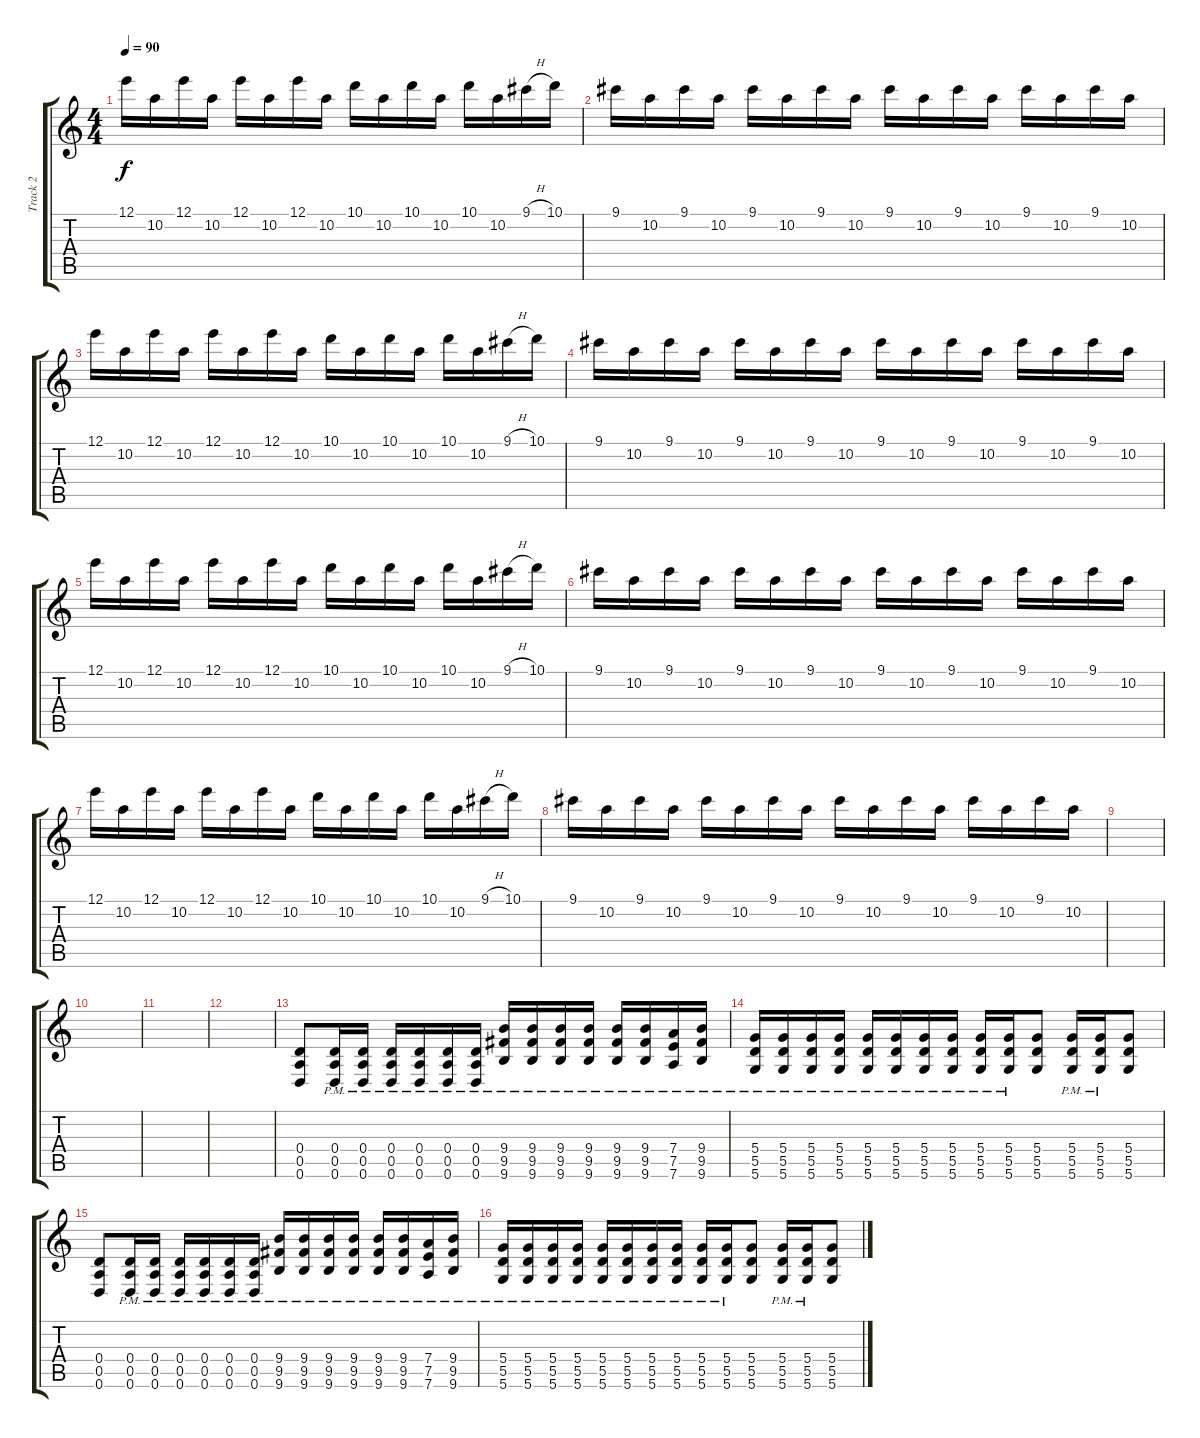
\track ("Track 2" "Track 2") {instrument electricguitarclean}
\staff {score tabs}
\tuning (E4 B3 G3 D3 A2 D2) {hide}
\ts (4 4)
\tempo 90
\clef g2
\ks c
12.1.16{dy f} 10.2.16 12.1.16 10.2.16 12.1.16 10.2.16 12.1.16 10.2.16 10.1.16 10.2.16 10.1.16 10.2.16 10.1.16 10.2.16 9.1{h}.16 10.1.16 |
9.1.16 10.2.16 9.1.16 10.2.16 9.1.16 10.2.16 9.1.16 10.2.16 9.1.16 10.2.16 9.1.16 10.2.16 9.1.16 10.2.16 9.1.16 10.2.16 |
12.1.16 10.2.16 12.1.16 10.2.16 12.1.16 10.2.16 12.1.16 10.2.16 10.1.16 10.2.16 10.1.16 10.2.16 10.1.16 10.2.16 9.1{h}.16 10.1.16 |
9.1.16 10.2.16 9.1.16 10.2.16 9.1.16 10.2.16 9.1.16 10.2.16 9.1.16 10.2.16 9.1.16 10.2.16 9.1.16 10.2.16 9.1.16 10.2.16 |
12.1.16 10.2.16 12.1.16 10.2.16 12.1.16 10.2.16 12.1.16 10.2.16 10.1.16 10.2.16 10.1.16 10.2.16 10.1.16 10.2.16 9.1{h}.16 10.1.16 |
9.1.16 10.2.16 9.1.16 10.2.16 9.1.16 10.2.16 9.1.16 10.2.16 9.1.16 10.2.16 9.1.16 10.2.16 9.1.16 10.2.16 9.1.16 10.2.16 |
12.1.16 10.2.16 12.1.16 10.2.16 12.1.16 10.2.16 12.1.16 10.2.16 10.1.16 10.2.16 10.1.16 10.2.16 10.1.16 10.2.16 9.1{h}.16 10.1.16 |
9.1.16 10.2.16 9.1.16 10.2.16 9.1.16 10.2.16 9.1.16 10.2.16 9.1.16 10.2.16 9.1.16 10.2.16 9.1.16 10.2.16 9.1.16 10.2.16 |
|
|
|
|
(0.4 0.5 0.6).8{instrument electricguitarclean} (0.4{pm} 0.5{pm} 0.6{pm}).16 (0.4{pm} 0.5{pm} 0.6{pm}).16 (0.4{pm} 0.5{pm} 0.6{pm}).16 (0.4{pm} 0.5{pm} 0.6{pm}).16 (0.4{pm} 0.5{pm} 0.6{pm}).16 (0.4{pm} 0.5{pm} 0.6{pm}).16 (9.4{pm} 9.5{pm} 9.6{pm}).16 (9.4{pm} 9.5{pm} 9.6{pm}).16 (9.4{pm} 9.5{pm} 9.6{pm}).16 (9.4{pm} 9.5{pm} 9.6{pm}).16 (9.4{pm} 9.5{pm} 9.6{pm}).16 (9.4{pm} 9.5{pm} 9.6{pm}).16 (7.4{pm} 7.5{pm} 7.6{pm}).16 (9.4{pm} 9.5{pm} 9.6{pm}).16 |
(5.4{pm} 5.5{pm} 5.6{pm}).16 (5.4{pm} 5.5{pm} 5.6{pm}).16 (5.4{pm} 5.5{pm} 5.6{pm}).16 (5.4{pm} 5.5{pm} 5.6{pm}).16 (5.4{pm} 5.5{pm} 5.6{pm}).16 (5.4{pm} 5.5{pm} 5.6{pm}).16 (5.4{pm} 5.5{pm} 5.6{pm}).16 (5.4{pm} 5.5{pm} 5.6{pm}).16 (5.4{pm} 5.5{pm} 5.6{pm}).16 (5.4{pm} 5.5{pm} 5.6{pm}).16 (5.4 5.5 5.6).8 (5.4{pm} 5.5{pm} 5.6{pm}).16 (5.4{pm} 5.5{pm} 5.6{pm}).16 (5.4 5.5 5.6).8 |
(0.4 0.5 0.6).8{volume 13 instrument electricguitarclean} (0.4{pm} 0.5{pm} 0.6{pm}).16 (0.4{pm} 0.5{pm} 0.6{pm}).16 (0.4{pm} 0.5{pm} 0.6{pm}).16 (0.4{pm} 0.5{pm} 0.6{pm}).16 (0.4{pm} 0.5{pm} 0.6{pm}).16 (0.4{pm} 0.5{pm} 0.6{pm}).16 (9.4{pm} 9.5{pm} 9.6{pm}).16 (9.4{pm} 9.5{pm} 9.6{pm}).16 (9.4{pm} 9.5{pm} 9.6{pm}).16 (9.4{pm} 9.5{pm} 9.6{pm}).16 (9.4{pm} 9.5{pm} 9.6{pm}).16 (9.4{pm} 9.5{pm} 9.6{pm}).16 (7.4{pm} 7.5{pm} 7.6{pm}).16 (9.4{pm} 9.5{pm} 9.6{pm}).16 |
(5.4{pm} 5.5{pm} 5.6{pm}).16 (5.4{pm} 5.5{pm} 5.6{pm}).16 (5.4{pm} 5.5{pm} 5.6{pm}).16 (5.4{pm} 5.5{pm} 5.6{pm}).16 (5.4{pm} 5.5{pm} 5.6{pm}).16 (5.4{pm} 5.5{pm} 5.6{pm}).16 (5.4{pm} 5.5{pm} 5.6{pm}).16 (5.4{pm} 5.5{pm} 5.6{pm}).16 (5.4{pm} 5.5{pm} 5.6{pm}).16 (5.4{pm} 5.5{pm} 5.6{pm}).16 (5.4 5.5 5.6).8 (5.4{pm} 5.5{pm} 5.6{pm}).16 (5.4{pm} 5.5{pm} 5.6{pm}).16 (5.4 5.5 5.6).8
